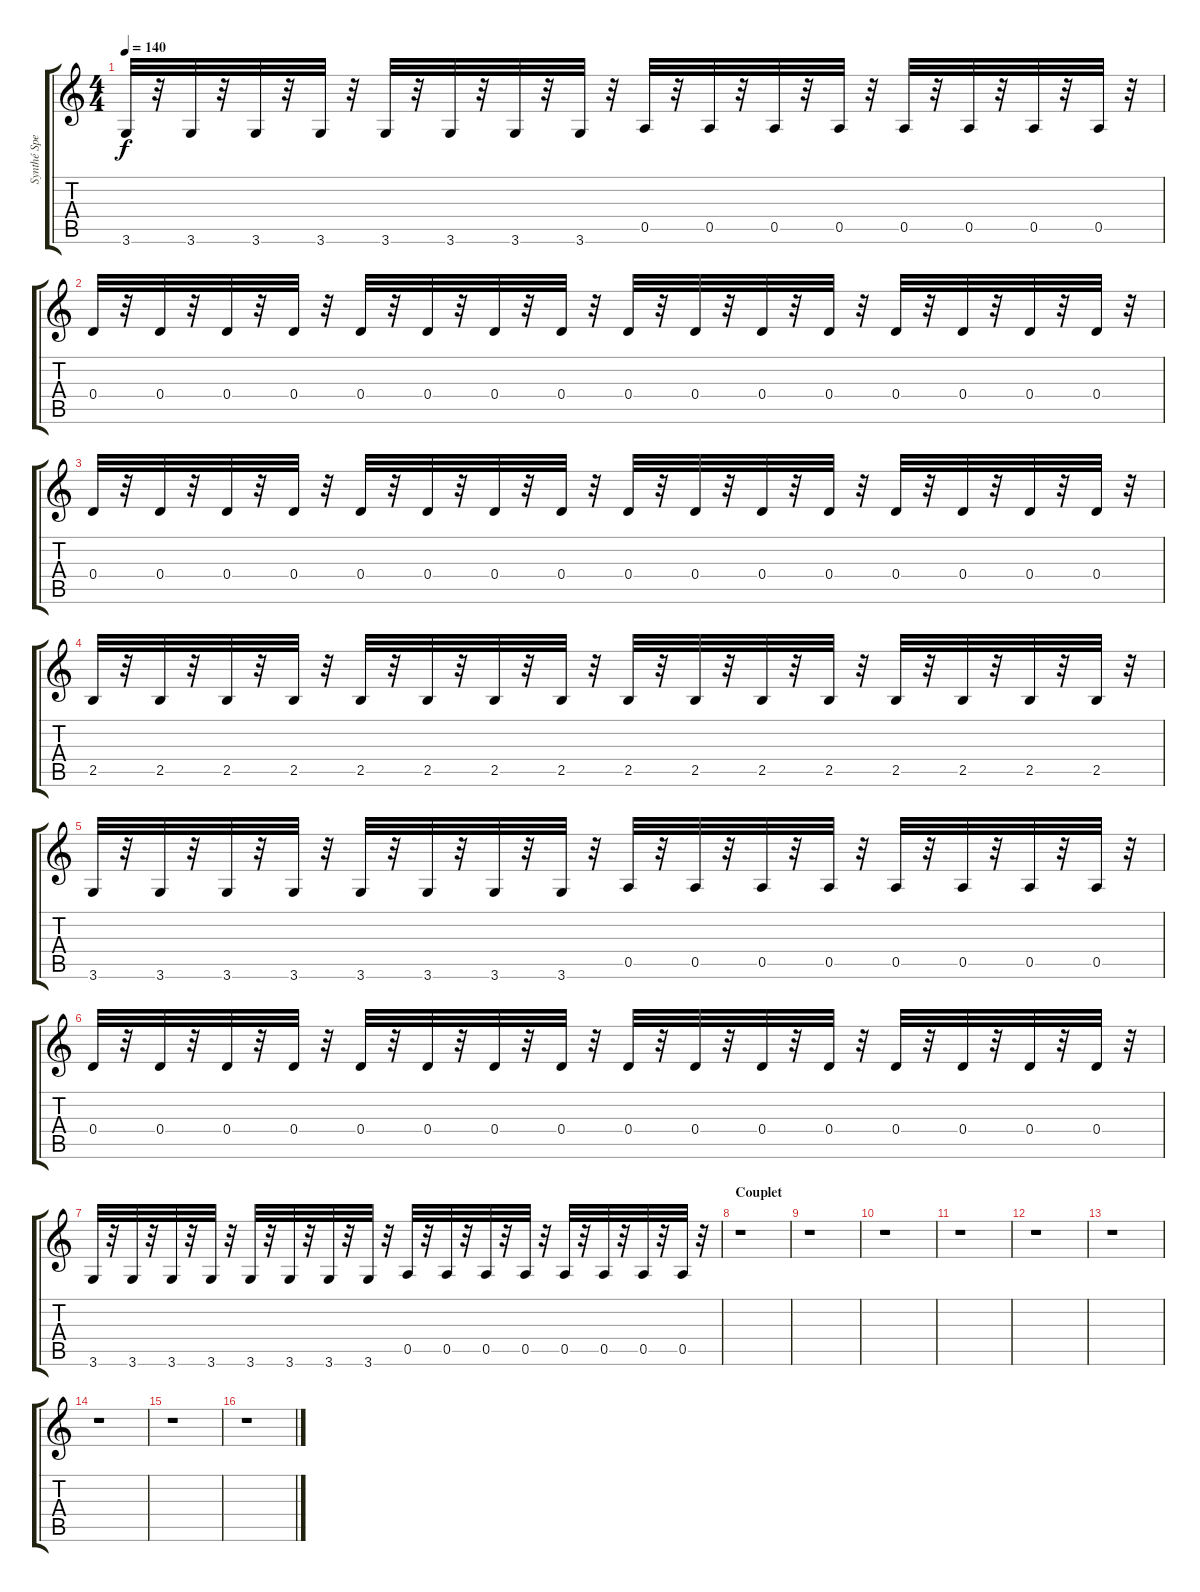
\track ("Synthé Speed" "Synthé Spe") {instrument synthbass2}
\staff {score tabs}
\tuning (E4 B3 G3 D3 A2 E2) {hide}
\ts (4 4)
\tempo 140
\clef g2
\ks c
3.6.32{dy f} r.32 3.6.32 r.32 3.6.32 r.32 3.6.32 r.32 3.6.32 r.32 3.6.32 r.32 3.6.32 r.32 3.6.32 r.32 0.5.32 r.32 0.5.32 r.32 0.5.32 r.32 0.5.32 r.32 0.5.32 r.32 0.5.32 r.32 0.5.32 r.32 0.5.32 r.32 |
0.4.32 r.32 0.4.32 r.32 0.4.32 r.32 0.4.32 r.32 0.4.32 r.32 0.4.32 r.32 0.4.32 r.32 0.4.32 r.32 0.4.32 r.32 0.4.32 r.32 0.4.32 r.32 0.4.32 r.32 0.4.32 r.32 0.4.32 r.32 0.4.32 r.32 0.4.32 r.32 |
0.4.32 r.32 0.4.32 r.32 0.4.32 r.32 0.4.32 r.32 0.4.32 r.32 0.4.32 r.32 0.4.32 r.32 0.4.32 r.32 0.4.32 r.32 0.4.32 r.32 0.4.32 r.32 0.4.32 r.32 0.4.32 r.32 0.4.32 r.32 0.4.32 r.32 0.4.32 r.32 |
2.5.32 r.32 2.5.32 r.32 2.5.32 r.32 2.5.32 r.32 2.5.32 r.32 2.5.32 r.32 2.5.32 r.32 2.5.32 r.32 2.5.32 r.32 2.5.32 r.32 2.5.32 r.32 2.5.32 r.32 2.5.32 r.32 2.5.32 r.32 2.5.32 r.32 2.5.32 r.32 |
3.6.32 r.32 3.6.32 r.32 3.6.32 r.32 3.6.32 r.32 3.6.32 r.32 3.6.32 r.32 3.6.32 r.32 3.6.32 r.32 0.5.32 r.32 0.5.32 r.32 0.5.32 r.32 0.5.32 r.32 0.5.32 r.32 0.5.32 r.32 0.5.32 r.32 0.5.32 r.32 |
0.4.32 r.32 0.4.32 r.32 0.4.32 r.32 0.4.32 r.32 0.4.32 r.32 0.4.32 r.32 0.4.32 r.32 0.4.32 r.32 0.4.32 r.32 0.4.32 r.32 0.4.32 r.32 0.4.32 r.32 0.4.32 r.32 0.4.32 r.32 0.4.32 r.32 0.4.32 r.32 |
3.6.32 r.32 3.6.32 r.32 3.6.32 r.32 3.6.32 r.32 3.6.32 r.32 3.6.32 r.32 3.6.32 r.32 3.6.32 r.32 0.5.32 r.32 0.5.32 r.32 0.5.32 r.32 0.5.32 r.32 0.5.32 r.32 0.5.32 r.32 0.5.32 r.32 0.5.32 r.32 |
\section ("" "Couplet")
r.1 |
r.1 |
r.1 |
r.1 |
r.1 |
r.1 |
r.1 |
r.1 |
r.1
